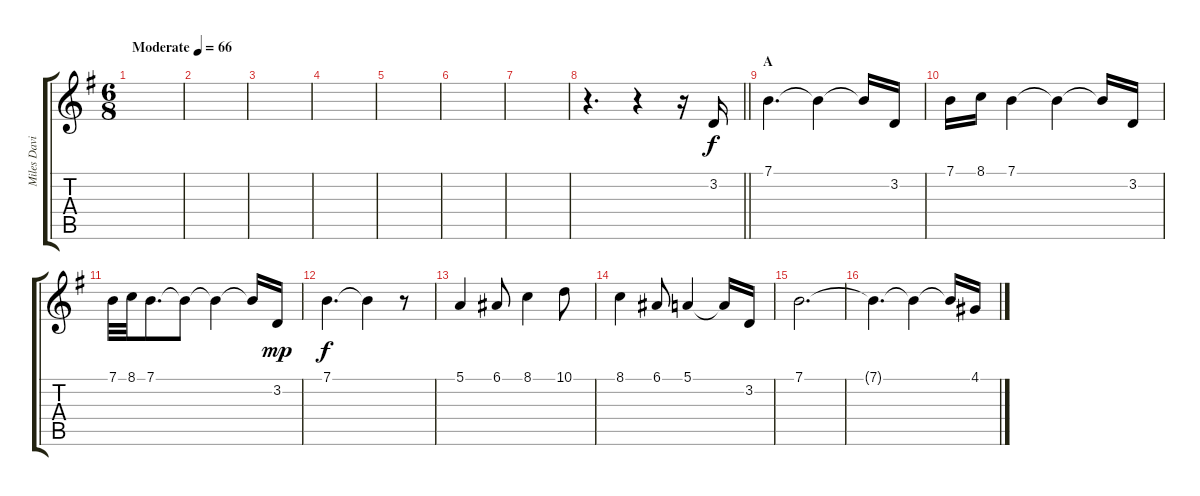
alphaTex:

\track ("Miles Davis" "Miles Davi") {instrument mutedtrumpet bank 255}
\staff {score tabs}
\tuning (E4 B3 G3 D3 A2 E2) {hide}
\ts (6 8)
\tempo (66 "Moderate")
\clef g2
\ks g
|
|
|
|
|
|
|
\barLineRight lightlight
r.4{d} r.4 r.16 3.2.16 |
\section ("" "A")
7.1.4{d} 7.1{t}.4 7.1{t}.16 3.2.16 |
7.1.16 8.1.16 7.1.4 7.1{t}.4 7.1{t}.16 3.2.16 |
7.1.32 8.1.32 7.1.8{d} 7.1{t}.8 7.1{t}.4 7.1{t}.16 3.2.16{dy mp} |
7.1.4{d dy f} 7.1{t}.4 r.8 |
5.1.4 6.1.8 8.1.4 10.1.8 |
8.1.4 6.1.8 5.1.4 5.1{t}.16 3.2.16 |
7.1.2{d} |
7.1{t}.4{d} 7.1{t}.4 7.1{t}.16 4.1.16
